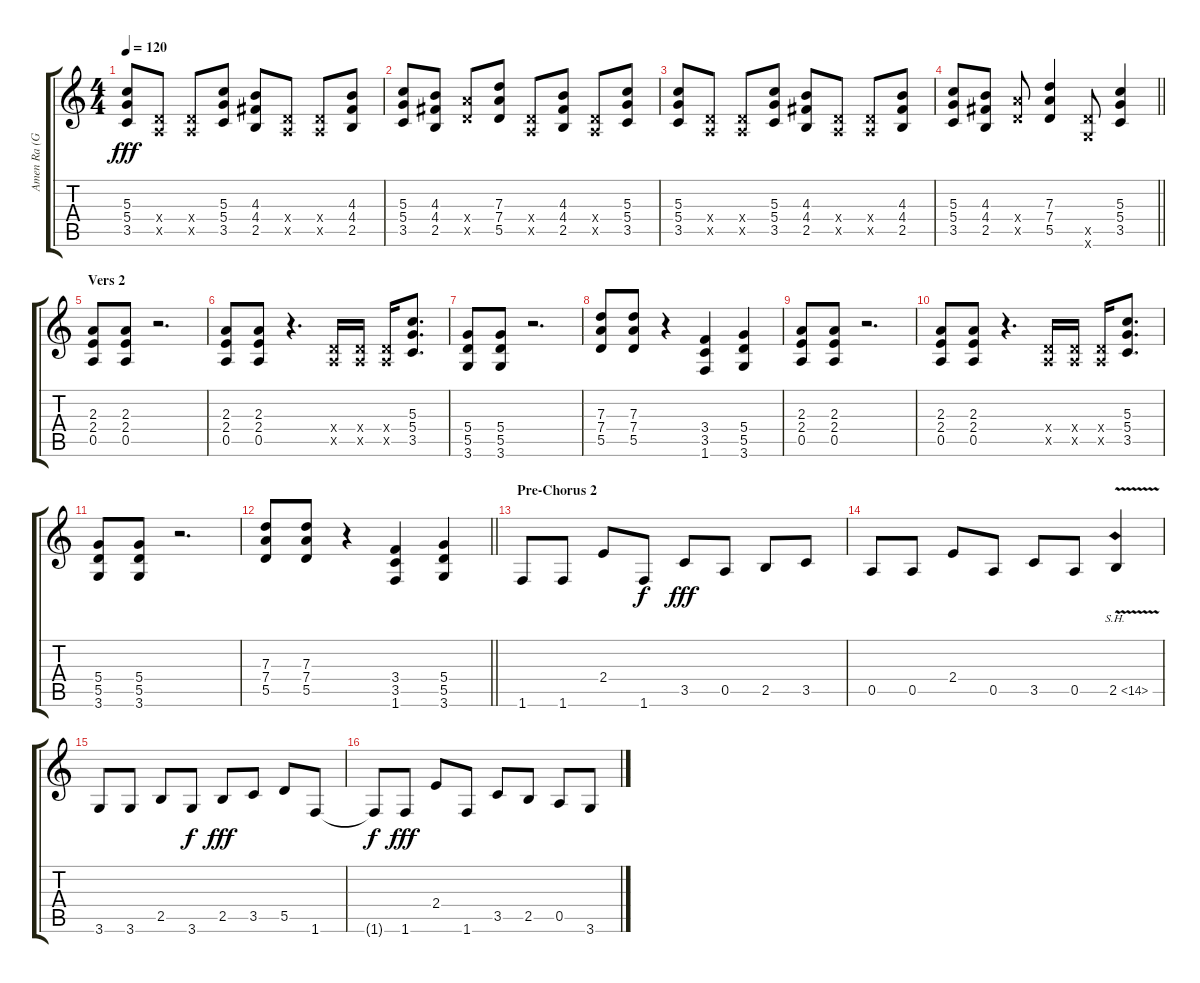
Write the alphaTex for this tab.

\track ("Amen Ra (Guitar)" "Amen Ra (G") {instrument distortionguitar}
\staff {score tabs}
\tuning (E4 B3 G3 D3 A2 E2) {hide}
\ts (4 4)
\tempo 120
\clef g2
\ks c
(5.3 5.4 3.5).8{dy fff} (0.4{x} 0.5{x}).8 (0.4{x} 0.5{x}).8 (5.3 5.4 3.5).8 (4.3 4.4 2.5).8 (0.4{x} 0.5{x}).8 (0.4{x} 0.5{x}).8 (4.3 4.4 2.5).8 |
(5.3 5.4 3.5).8 (4.3 4.4 2.5).8 (7.4{x} 5.5{x}).8 (7.3 7.4 5.5).8 (0.4{x} 0.5{x}).8 (4.3 4.4 2.5).8 (0.4{x} 0.5{x}).8 (5.3 5.4 3.5).8 |
(5.3 5.4 3.5).8 (0.4{x} 0.5{x}).8 (0.4{x} 0.5{x}).8 (5.3 5.4 3.5).8 (4.3 4.4 2.5).8 (0.4{x} 0.5{x}).8 (0.4{x} 0.5{x}).8 (4.3 4.4 2.5).8 |
\barLineRight lightlight
(5.3 5.4 3.5).8 (4.3 4.4 2.5).8 (7.4{x} 5.5{x}).8 (7.3 7.4 5.5).4 (5.5{x} 3.6{x}).8 (5.3 5.4 3.5).4 |
\section ("" "Vers 2")
(2.3 2.4 0.5).8 (2.3 2.4 0.5).8 r.2{d} |
(2.3 2.4 0.5).8 (2.3 2.4 0.5).8 r.4{d} (0.4{x} 0.5{x}).16 (0.4{x} 0.5{x}).16 (0.4{x} 0.5{x}).16 (5.3 5.4 3.5).8{d} |
(5.4 5.5 3.6).8 (5.4 5.5 3.6).8 r.2{d} |
(7.3 7.4 5.5).8 (7.3 7.4 5.5).8 r.4 (3.4 3.5 1.6).4 (5.4 5.5 3.6).4 |
(2.3 2.4 0.5).8 (2.3 2.4 0.5).8 r.2{d} |
(2.3 2.4 0.5).8 (2.3 2.4 0.5).8 r.4{d} (0.4{x} 0.5{x}).16 (0.4{x} 0.5{x}).16 (0.4{x} 0.5{x}).16 (5.3 5.4 3.5).8{d} |
(5.4 5.5 3.6).8 (5.4 5.5 3.6).8 r.2{d} |
\barLineRight lightlight
(7.3 7.4 5.5).8 (7.3 7.4 5.5).8 r.4 (3.4 3.5 1.6).4 (5.4 5.5 3.6).4 |
\section ("" "Pre-Chorus 2")
1.6.8 1.6.8 2.4.8 1.6.8{dy f} 3.5.8{dy fff} 0.5.8 2.5.8 3.5.8 |
0.5.8 0.5.8 2.4.8 0.5.8 3.5.8 0.5.8 2.5{sh 12 v}.4 |
3.6.8 3.6.8 2.5.8 3.6.8{dy f} 2.5.8{dy fff} 3.5.8 5.5.8 1.6.8 |
1.6{t}.8{dy f} 1.6.8{dy fff} 2.4.8 1.6.8 3.5.8 2.5.8 0.5.8 3.6.8
